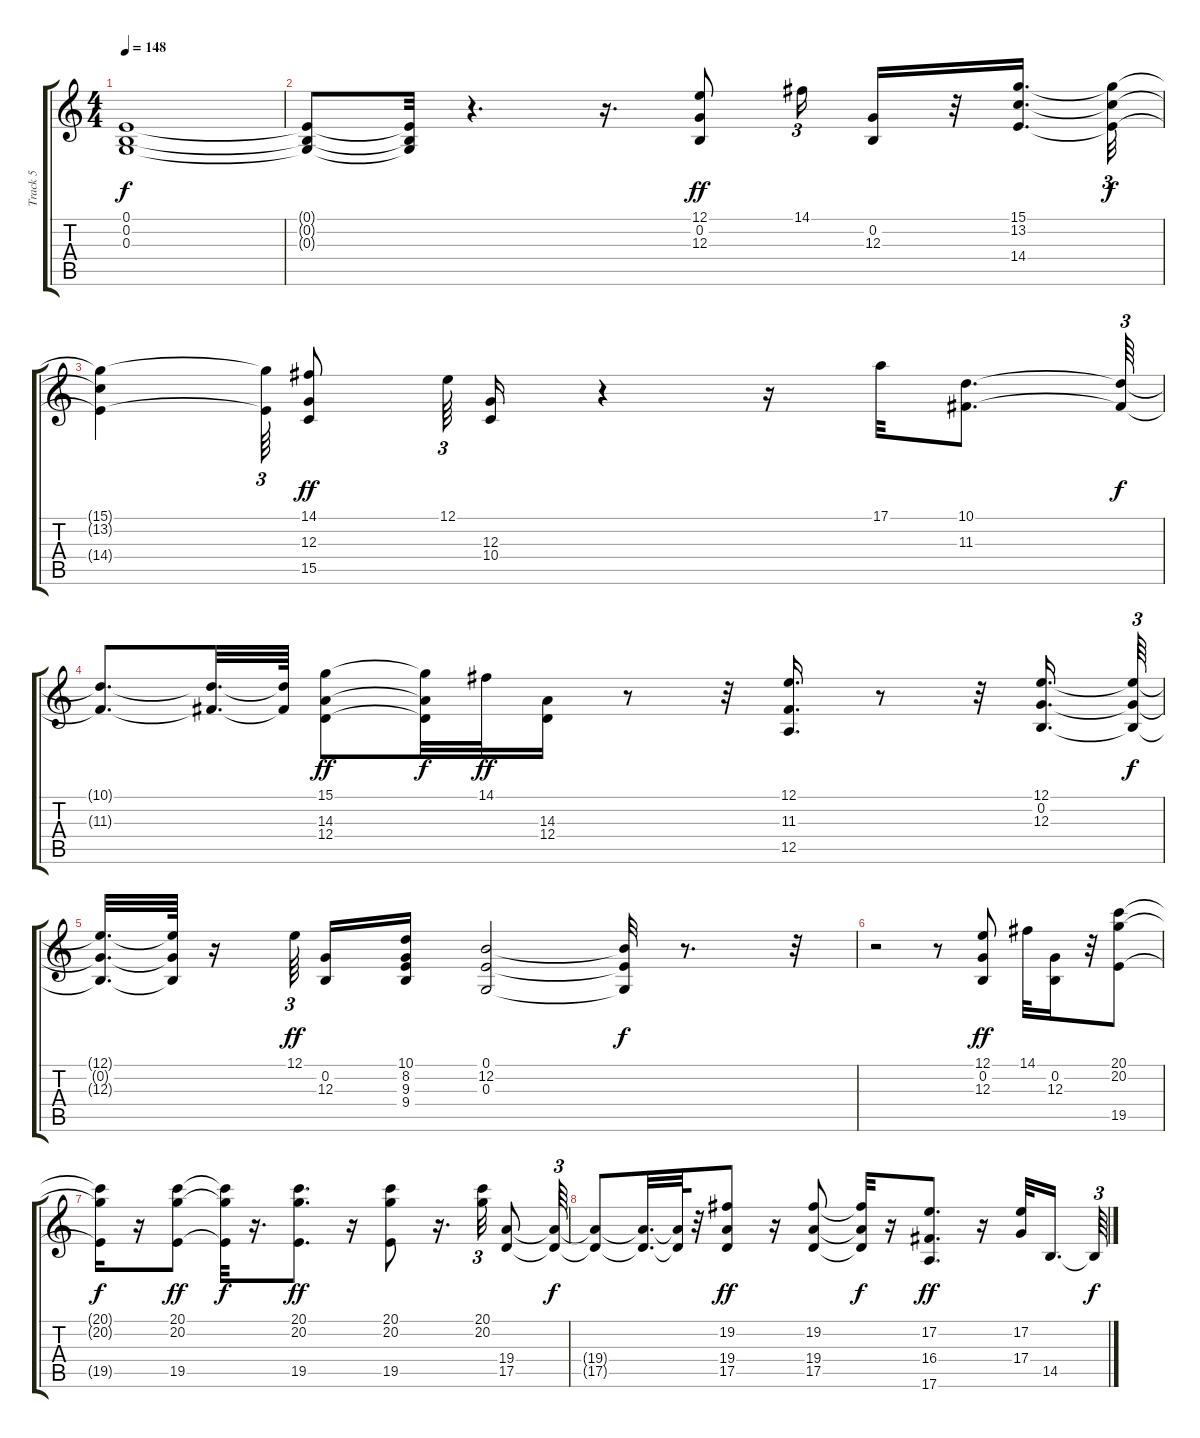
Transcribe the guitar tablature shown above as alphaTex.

\track ("Track 5" "Track 5") {instrument brasssection}
\staff {score tabs}
\tuning (E4 B3 G3 D3 A2 E2) {hide}
\ts (4 4)
\tempo 148
\clef g2
\ks c
(0.1{t} 0.2{t} 0.3{t}).1{dy f} |
(0.1{t} 0.2{t} 0.3{t}).8 (0.1{t} 0.2{t} 0.3{t}).32 r.4{d} r.16{d} (12.1 0.2 12.3).8{dy ff} 14.1.16{tu (3 2)} (0.2 12.3).16 r.32 (15.1 13.2 14.4).16{d} (15.1{t} 13.2{t} 14.4{t}).32{tu (3 2) dy f} |
(15.1{t} 13.2{t} 14.4{t}).4 (15.1{t} 14.4{t}).64{tu (3 2)} (14.1 12.3 15.5).8{dy ff} 12.1.64{tu (3 2) beam splitsecondary} (12.3 10.4).16 r.4 r.16 17.1.32 (10.1 11.3).8{d} (10.1{t} 11.3{t}).64{tu (3 2) dy f} |
(10.1{t} 11.3{t}).8{d} (10.1{t} 11.3{t}).32{d} (10.1{t} 11.3{t}).64 (15.1 14.3 12.4).8{dy ff} (15.1{t} 14.3{t} 12.4{t}).32{dy f} 14.1.32{dy ff} (14.3 12.4).16 r.8 r.32 (12.1 11.3 12.5).16{d} r.8 r.32 (12.1 0.2 12.3).16{d} (12.1{t} 0.2{t} 12.3{t}).64{tu (3 2) dy f} |
(12.1{t} 0.2{t} 12.3{t}).32{d} (12.1{t} 0.2{t} 12.3{t}).64 r.16 12.1.64{tu (3 2) dy ff beam splitsecondary} (0.2 12.3).16 (10.1 8.2 9.3 9.4).16 (0.1 12.2 0.3).2 (0.1{t} 12.2{t} 0.3{t}).32{dy f} r.8{d} r.32 |
r.2 r.8 (12.1 0.2 12.3).8{dy ff} 14.1.32 (0.2 12.3).16 r.32 (20.1 20.2 19.5).8 |
(20.1{t} 20.2{t} 19.5{t}).16{dy f} r.16 (20.1 20.2 19.5).8{dy ff} (20.1{t} 20.2{t} 19.5{t}).32{dy f} r.16{d} (20.1 20.2 19.5).8{d dy ff} r.16 (20.1 20.2 19.5).8 r.16{d} (20.1 20.2).32{tu (3 2)} (19.4 17.5).8 (19.4{t} 17.5{t}).64{tu (3 2) dy f} |
(19.4{t} 17.5{t}).8 (19.4{t} 17.5{t}).32{d} (19.4{t} 17.5{t}).64 r.32 (19.2 19.4 17.5).8{dy ff} r.16 (19.2 19.4 17.5).8 (19.2{t} 19.4{t} 17.5{t}).32{dy f} r.16 (17.2 16.4 17.6).8{d dy ff} r.16 (17.2 17.4).32 14.5.16{d} 14.5{t}.64{tu (3 2) dy f}
